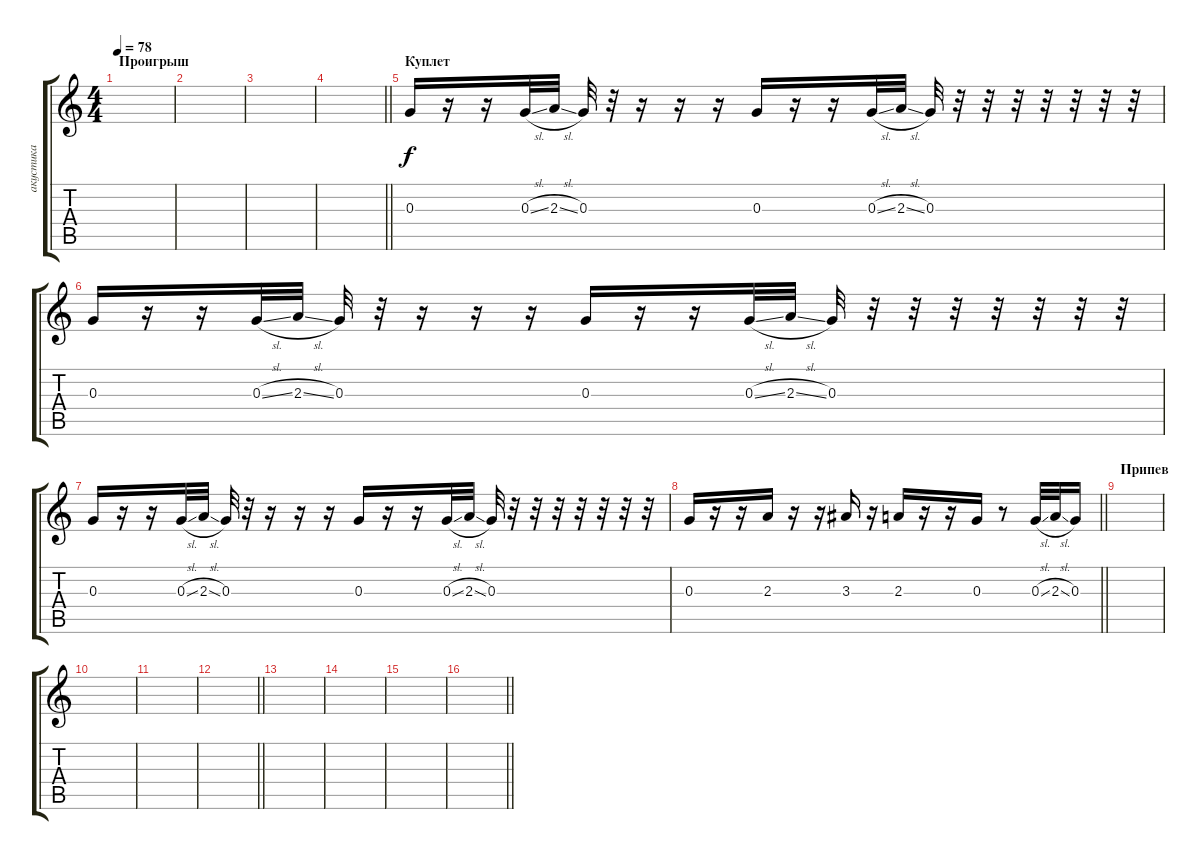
\track ("акустика" "акустика") {instrument acousticguitarsteel}
\staff {score tabs}
\tuning (E4 B3 G3 D3 A2 E2) {hide}
\ts (4 4)
\section ("" "Проигрыш")
\tempo 78
\clef g2
\ks c
|
|
|
\barLineRight lightlight
|
\section ("" "Куплет")
0.3.16 r.16 r.16 0.3{sl}.32 2.3{sl}.32 0.3.32 r.32 r.16 r.16 r.16 0.3.16 r.16 r.16 0.3{sl}.32 2.3{sl}.32 0.3.32 r.32 r.32 r.32 r.32 r.32 r.32 r.32 |
0.3.16 r.16 r.16 0.3{sl}.32 2.3{sl}.32 0.3.32 r.32 r.16 r.16 r.16 0.3.16 r.16 r.16 0.3{sl}.32 2.3{sl}.32 0.3.32 r.32 r.32 r.32 r.32 r.32 r.32 r.32 |
0.3.16 r.16 r.16 0.3{sl}.32 2.3{sl}.32 0.3.32 r.32 r.16 r.16 r.16 0.3.16 r.16 r.16 0.3{sl}.32 2.3{sl}.32 0.3.32 r.32 r.32 r.32 r.32 r.32 r.32 r.32 |
\barLineRight lightlight
0.3.16 r.16 r.16 2.3.16 r.16 r.16 3.3.16 r.16 2.3.16 r.16 r.16 0.3.16 r.8 0.3{sl}.32 2.3{sl}.32 0.3.16 |
\section ("" "Припев")
|
|
|
\barLineRight lightlight
|
|
|
|
\barLineRight lightlight
